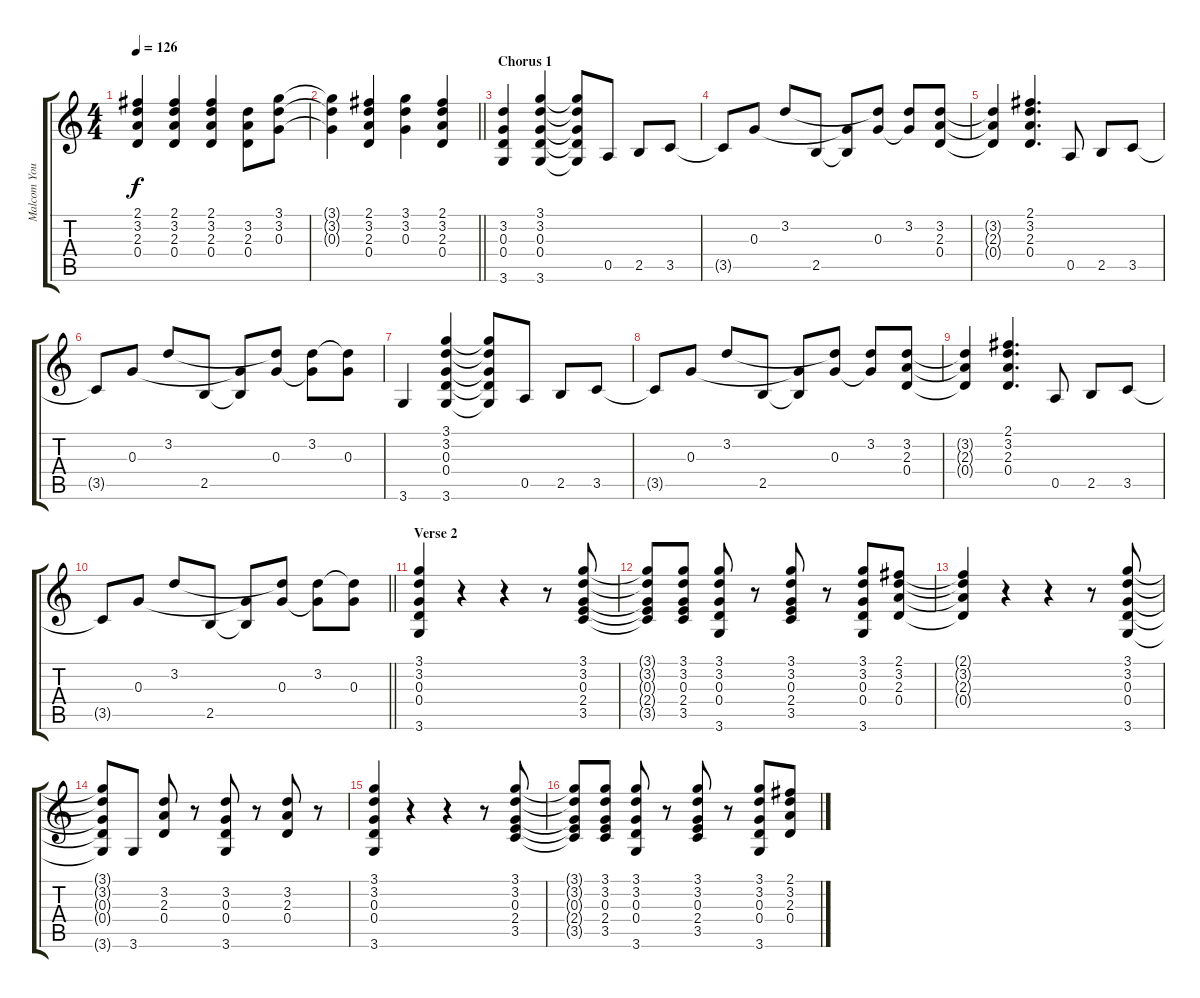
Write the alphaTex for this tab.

\track ("Malcom Young (Guitar)" "Malcom You") {instrument overdrivenguitar}
\staff {score tabs}
\tuning (E4 B3 G3 D3 A2 E2) {hide}
\ts (4 4)
\tempo 126
\clef g2
\ks c
(2.1{t} 3.2{t} 2.3{t} 0.4{t}).4{dy f} (2.1 3.2 2.3 0.4).4 (2.1 3.2 2.3 0.4).4 (3.2 2.3 0.4).8 (3.1 3.2 0.3).8 |
\barLineRight lightlight
(3.1{t} 3.2{t} 0.3{t}).4 (2.1 3.2 2.3 0.4).4 (3.1 3.2 0.3).4 (2.1 3.2 2.3 0.4).4 |
\section ("" "Chorus 1")
(3.2 0.3 0.4 3.6).4 (3.1 3.2 0.3 0.4 3.6).4 (3.1{t} 3.2{t} 0.3{t} 0.4{t} 3.6{t}).8 0.5.8 2.5.8 3.5.8 |
3.5{t}.8 0.3.8 3.2.8 2.5.8 (0.3{t} 2.5{t}).8 (3.2{t} 0.3).8 (3.2 0.3{t}).8 (3.2 2.3 0.4).8 |
(3.2{t} 2.3{t} 0.4{t}).4 (2.1 3.2 2.3 0.4).4{d} 0.5.8 2.5.8 3.5.8 |
3.5{t}.8 0.3.8 3.2.8 2.5.8 (0.3{t} 2.5{t}).8 (3.2{t} 0.3).8 (3.2 0.3{t}).8 (3.2{t} 0.3).8 |
3.6.4 (3.1 3.2 0.3 0.4 3.6).4 (3.1{t} 3.2{t} 0.3{t} 0.4{t} 3.6{t}).8 0.5.8 2.5.8 3.5.8 |
3.5{t}.8 0.3.8 3.2.8 2.5.8 (0.3{t} 2.5{t}).8 (3.2{t} 0.3).8 (3.2 0.3{t}).8 (3.2 2.3 0.4).8 |
(3.2{t} 2.3{t} 0.4{t}).4 (2.1 3.2 2.3 0.4).4{d} 0.5.8 2.5.8 3.5.8 |
\barLineRight lightlight
3.5{t}.8 0.3.8 3.2.8 2.5.8 (0.3{t} 2.5{t}).8 (3.2{t} 0.3).8 (3.2 0.3{t}).8 (3.2{t} 0.3).8 |
\section ("" "Verse 2")
(3.1 3.2 0.3 0.4 3.6).4 r.4 r.4 r.8 (3.1 3.2 0.3 2.4 3.5).8 |
(3.1{t} 3.2{t} 0.3{t} 2.4{t} 3.5{t}).8 (3.1 3.2 0.3 2.4 3.5).8 (3.1 3.2 0.3 0.4 3.6).8 r.8 (3.1 3.2 0.3 2.4 3.5).8 r.8 (3.1 3.2 0.3 0.4 3.6).8 (2.1 3.2 2.3 0.4).8 |
(2.1{t} 3.2{t} 2.3{t} 0.4{t}).4 r.4 r.4 r.8 (3.1 3.2 0.3 0.4 3.6).8 |
(3.1{t} 3.2{t} 0.3{t} 0.4{t} 3.6{t}).8 3.6.8 (3.2 2.3 0.4).8 r.8 (3.2 0.3 0.4 3.6).8 r.8 (3.2 2.3 0.4).8 r.8 |
(3.1 3.2 0.3 0.4 3.6).4 r.4 r.4 r.8 (3.1 3.2 0.3 2.4 3.5).8 |
(3.1{t} 3.2{t} 0.3{t} 2.4{t} 3.5{t}).8 (3.1 3.2 0.3 2.4 3.5).8 (3.1 3.2 0.3 0.4 3.6).8 r.8 (3.1 3.2 0.3 2.4 3.5).8 r.8 (3.1 3.2 0.3 0.4 3.6).8 (2.1 3.2 2.3 0.4).8
